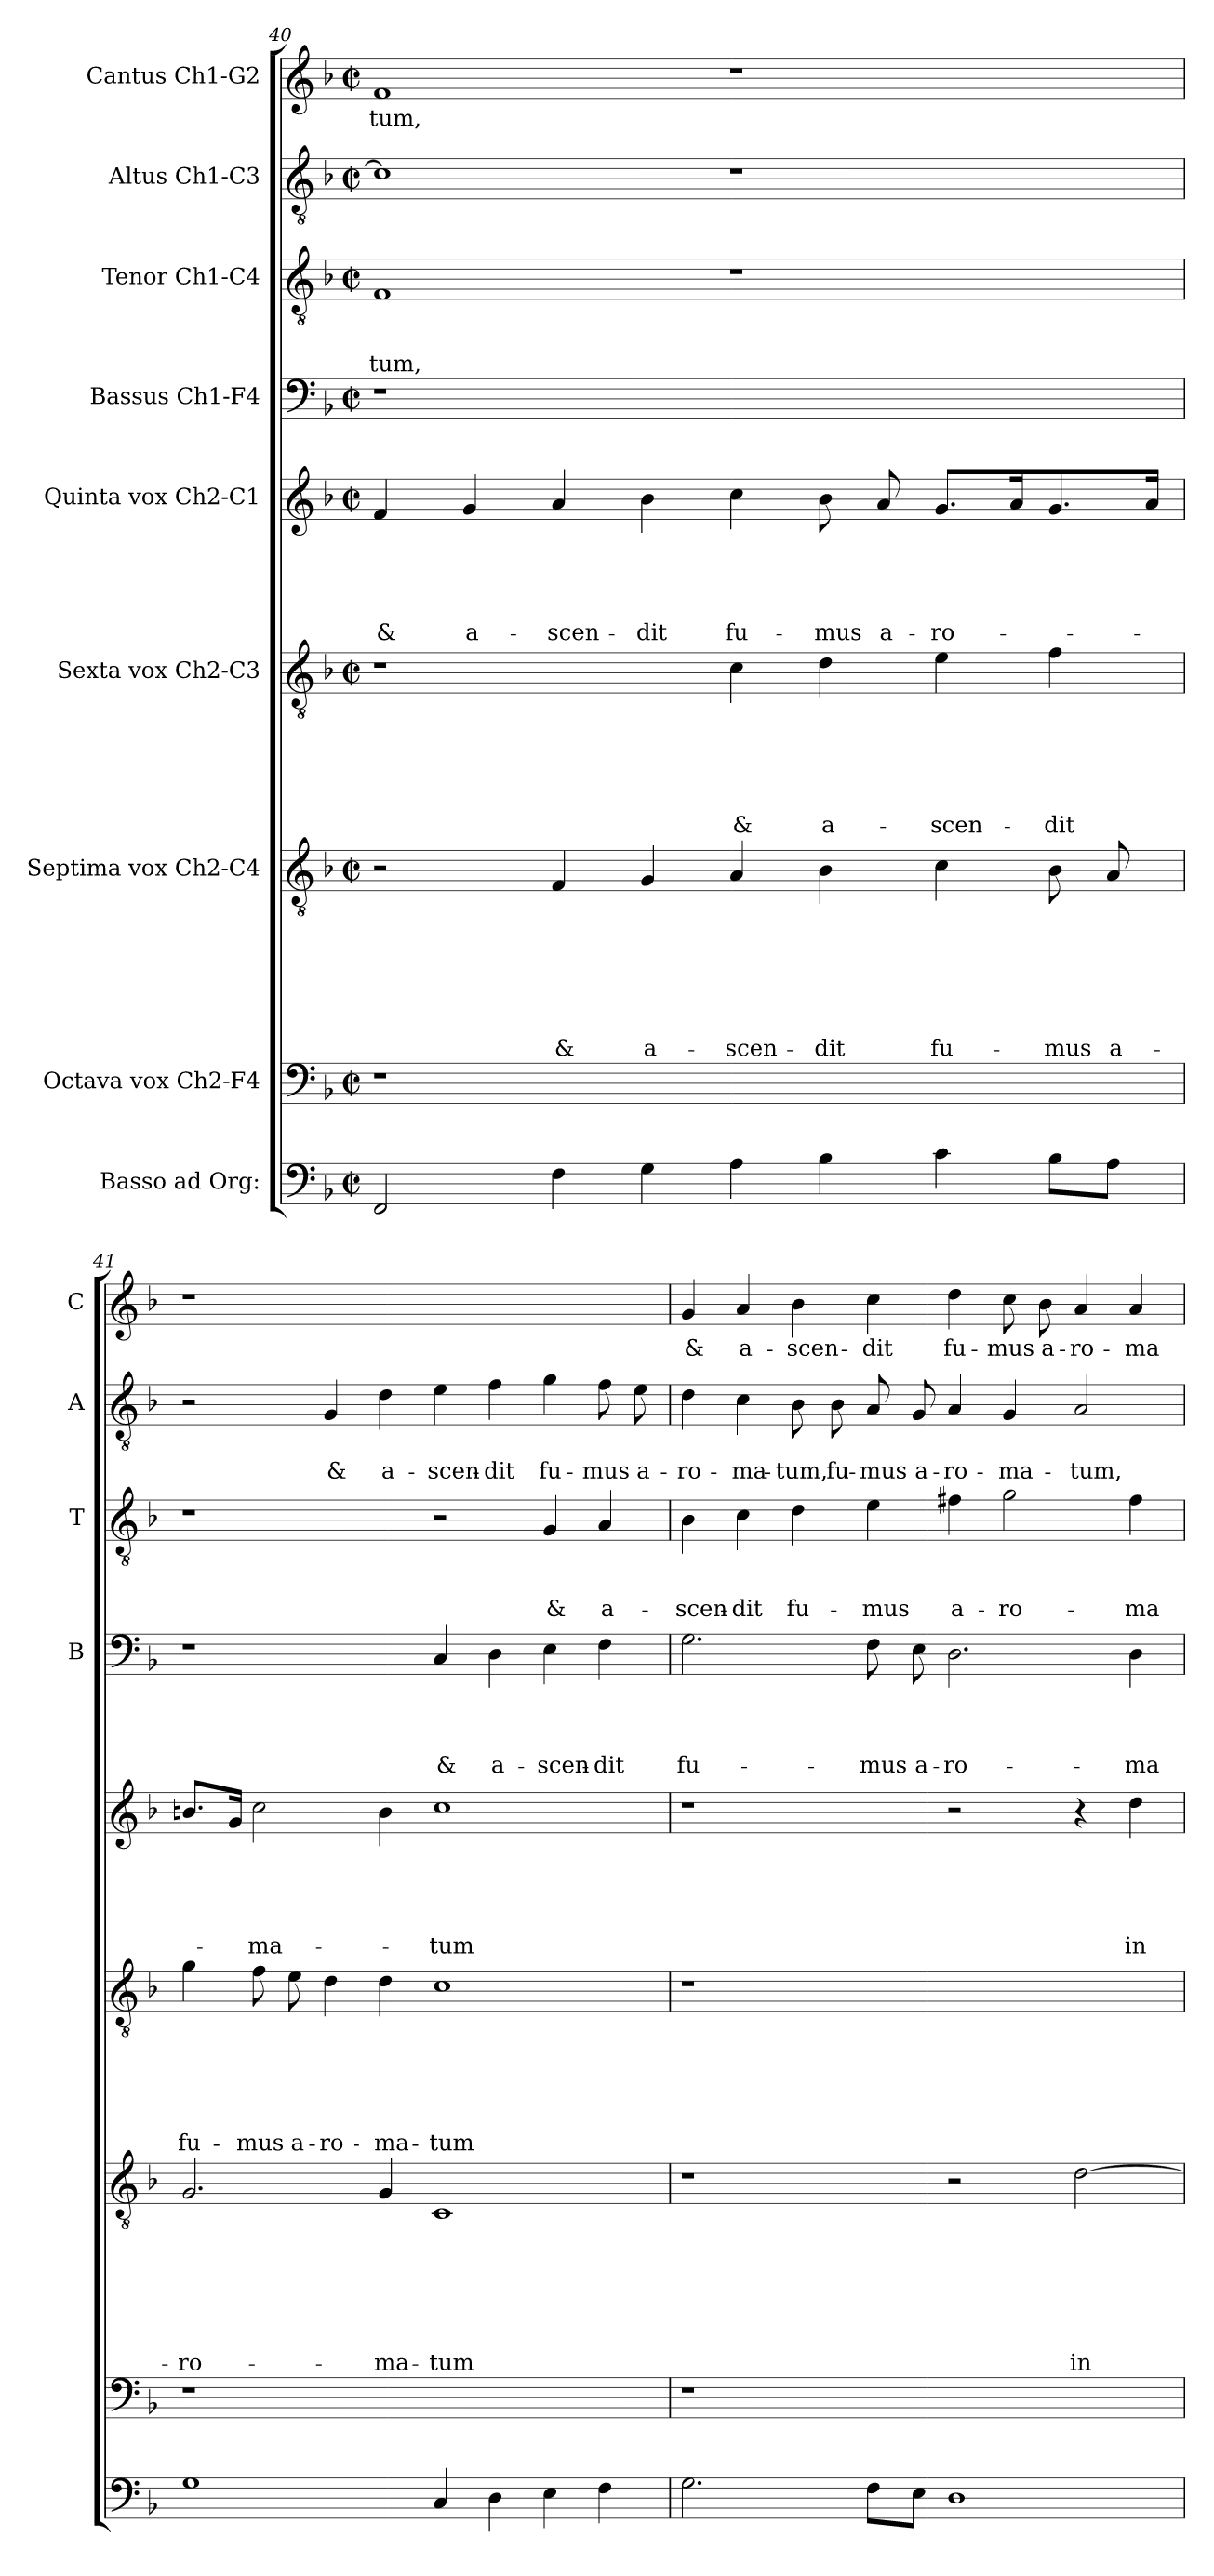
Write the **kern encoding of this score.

**kern	**kern	**kern	**text	**text	**text	**text	**text	**text	**text	**kern	**text	**text	**text	**text	**text	**text	**kern	**text	**text	**text	**text	**text	**kern	**text	**text	**text	**text	**kern	**text	**text	**text	**kern	**text	**text	**kern	**text
*part9	*part8	*part7	*part7	*part7	*part7	*part7	*part7	*part7	*part7	*part6	*part6	*part6	*part6	*part6	*part6	*part6	*part5	*part5	*part5	*part5	*part5	*part5	*part4	*part4	*part4	*part4	*part4	*part3	*part3	*part3	*part3	*part2	*part2	*part2	*part1	*part1
*staff9	*staff8	*staff7	*staff7	*staff7	*staff7	*staff7	*staff7	*staff7	*staff7	*staff6	*staff6	*staff6	*staff6	*staff6	*staff6	*staff6	*staff5	*staff5	*staff5	*staff5	*staff5	*staff5	*staff4	*staff4	*staff4	*staff4	*staff4	*staff3	*staff3	*staff3	*staff3	*staff2	*staff2	*staff2	*staff1	*staff1
*I"Basso ad Org:	*I"Octava vox Ch2-F4	*I"Septima vox Ch2-C4	*	*	*	*	*	*	*	*I"Sexta vox Ch2-C3	*	*	*	*	*	*	*I"Quinta vox Ch2-C1	*	*	*	*	*	*I"Bassus Ch1-F4	*	*	*	*	*I"Tenor Ch1-C4	*	*	*	*I"Altus Ch1-C3	*	*	*I"Cantus Ch1-G2	*
*	*	*	*	*	*	*	*	*	*	*	*	*	*	*	*	*	*	*	*	*	*	*	*I'B	*	*	*	*	*I'T	*	*	*	*I'A	*	*	*I'C	*
!!LO:LB:g=z
*clefF4	*clefF4	*clefGv2	*	*	*	*	*	*	*	*clefGv2	*	*	*	*	*	*	*clefG2	*	*	*	*	*	*clefF4	*	*	*	*	*clefGv2	*	*	*	*clefGv2	*	*	*clefG2	*
*k[b-]	*k[b-]	*k[b-]	*	*	*	*	*	*	*	*k[b-]	*	*	*	*	*	*	*k[b-]	*	*	*	*	*	*k[b-]	*	*	*	*	*k[b-]	*	*	*	*k[b-]	*	*	*k[b-]	*
*F:	*F:	*F:	*	*	*	*	*	*	*	*F:	*	*	*	*	*	*	*F:	*	*	*	*	*	*F:	*	*	*	*	*F:	*	*	*	*F:	*	*	*F:	*
*M2/2	*M2/2	*M2/2	*	*	*	*	*	*	*	*M2/2	*	*	*	*	*	*	*M2/2	*	*	*	*	*	*M2/2	*	*	*	*	*M2/2	*	*	*	*M2/2	*	*	*M2/2	*
*met(c|)	*met(c|)	*met(c|)	*	*	*	*	*	*	*	*met(c|)	*	*	*	*	*	*	*met(c|)	*	*	*	*	*	*met(c|)	*	*	*	*	*met(c|)	*	*	*	*met(c|)	*	*	*met(c|)	*
=40	=40	=40	=40	=40	=40	=40	=40	=40	=40	=40	=40	=40	=40	=40	=40	=40	=40	=40	=40	=40	=40	=40	=40	=40	=40	=40	=40	=40	=40	=40	=40	=40	=40	=40	=40	=40
!	!	!	!	!	!	!	!	!	!	!	!	!	!	!	!	!	!	!	!	!	!	!LO:LY:b	!	!	!	!	!	!	!	!	!LO:LY:b	!	!	!	!	!LO:LY:b
2FF/	1r	2r	.	.	.	.	.	.	.	1r	.	.	.	.	.	.	4f/	.	.	.	.	&	1r	.	.	.	.	1F	.	.	-tum,	1c]	.	.	1f	-tum,
!	!	!	!	!	!	!	!	!	!	!	!	!	!	!	!	!	!	!	!	!	!	!LO:LY:b	!	!	!	!	!	!	!	!	!	!	!	!	!	!
.	.	.	.	.	.	.	.	.	.	.	.	.	.	.	.	.	4g/	.	.	.	.	a-	.	.	.	.	.	.	.	.	.	.	.	.	.	.
!	!	!	!	!	!	!	!	!	!LO:LY:b	!	!	!	!	!	!	!	!	!	!	!	!	!LO:LY:b	!	!	!	!	!	!	!	!	!	!	!	!	!	!
4F\	.	4F/	.	.	.	.	.	.	&	.	.	.	.	.	.	.	4a/	.	.	.	.	-scen-	.	.	.	.	.	.	.	.	.	.	.	.	.	.
!	!	!	!	!	!	!	!	!	!LO:LY:b	!	!	!	!	!	!	!	!	!	!	!	!	!LO:LY:b	!	!	!	!	!	!	!	!	!	!	!	!	!	!
4G\	.	4G/	.	.	.	.	.	.	a-	.	.	.	.	.	.	.	4b-\	.	.	.	.	-dit	.	.	.	.	.	.	.	.	.	.	.	.	.	.
!	!	!	!	!	!	!	!	!	!LO:LY:b	!	!	!	!	!	!	!LO:LY:b	!	!	!	!	!	!LO:LY:b	!	!	!	!	!	!	!	!	!	!	!	!	!	!
4A\	1ryy	4A/	.	.	.	.	.	.	-scen-	4c\	.	.	.	.	.	&	4cc\	.	.	.	.	fu-	1ryy	.	.	.	.	1r	.	.	.	1r	.	.	1r	.
!	!	!	!	!	!	!	!	!	!LO:LY:b	!	!	!	!	!	!	!LO:LY:b	!	!	!	!	!	!LO:LY:b	!	!	!	!	!	!	!	!	!	!	!	!	!	!
4B-\	.	4B-\	.	.	.	.	.	.	-dit	4d\	.	.	.	.	.	a-	8b-\	.	.	.	.	-mus	.	.	.	.	.	.	.	.	.	.	.	.	.	.
!	!	!	!	!	!	!	!	!	!	!	!	!	!	!	!	!	!	!	!	!	!	!LO:LY:b	!	!	!	!	!	!	!	!	!	!	!	!	!	!
.	.	.	.	.	.	.	.	.	.	.	.	.	.	.	.	.	8a/	.	.	.	.	a-	.	.	.	.	.	.	.	.	.	.	.	.	.	.
!	!	!	!	!	!	!	!	!	!LO:LY:b	!	!	!	!	!	!	!LO:LY:b	!	!	!	!	!	!LO:LY:b	!	!	!	!	!	!	!	!	!	!	!	!	!	!
4c\	.	4c\	.	.	.	.	.	.	fu-	4e\	.	.	.	.	.	-scen-	8.g/L	.	.	.	.	-ro-	.	.	.	.	.	.	.	.	.	.	.	.	.	.
.	.	.	.	.	.	.	.	.	.	.	.	.	.	.	.	.	16a/k	.	.	.	.	.	.	.	.	.	.	.	.	.	.	.	.	.	.	.
!	!	!	!	!	!	!	!	!	!LO:LY:b	!	!	!	!	!	!	!LO:LY:b	!	!	!	!	!	!	!	!	!	!	!	!	!	!	!	!	!	!	!	!
8B-\L	.	8B-\	.	.	.	.	.	.	-mus	4f\	.	.	.	.	.	-dit	8.g/	.	.	.	.	.	.	.	.	.	.	.	.	.	.	.	.	.	.	.
!	!	!	!	!	!	!	!	!	!LO:LY:b	!	!	!	!	!	!	!	!	!	!	!	!	!	!	!	!	!	!	!	!	!	!	!	!	!	!	!
8A\J	.	8A/	.	.	.	.	.	.	a-	.	.	.	.	.	.	.	.	.	.	.	.	.	.	.	.	.	.	.	.	.	.	.	.	.	.	.
.	.	.	.	.	.	.	.	.	.	.	.	.	.	.	.	.	16a/Jk	.	.	.	.	.	.	.	.	.	.	.	.	.	.	.	.	.	.	.
=41	=41	=41	=41	=41	=41	=41	=41	=41	=41	=41	=41	=41	=41	=41	=41	=41	=41	=41	=41	=41	=41	=41	=41	=41	=41	=41	=41	=41	=41	=41	=41	=41	=41	=41	=41	=41
!	!	!	!	!	!	!	!	!	!LO:LY:b	!	!	!	!	!	!	!LO:LY:b	!	!	!	!	!	!	!	!	!	!	!	!	!	!	!	!	!	!	!	!
1G	1r	2.G/	.	.	.	.	.	.	-ro-	4g\	.	.	.	.	.	fu-	8.bn/L	.	.	.	.	.	1r	.	.	.	.	1r	.	.	.	2r	.	.	1r	.
.	.	.	.	.	.	.	.	.	.	.	.	.	.	.	.	.	16g/Jk	.	.	.	.	.	.	.	.	.	.	.	.	.	.	.	.	.	.	.
!	!	!	!	!	!	!	!	!	!	!	!	!	!	!	!	!LO:LY:b	!	!	!	!	!	!LO:LY:b	!	!	!	!	!	!	!	!	!	!	!	!	!	!
.	.	.	.	.	.	.	.	.	.	8f\	.	.	.	.	.	-mus	2cc\	.	.	.	.	-ma-	.	.	.	.	.	.	.	.	.	.	.	.	.	.
!	!	!	!	!	!	!	!	!	!	!	!	!	!	!	!	!LO:LY:b	!	!	!	!	!	!	!	!	!	!	!	!	!	!	!	!	!	!	!	!
.	.	.	.	.	.	.	.	.	.	8e\	.	.	.	.	.	a-	.	.	.	.	.	.	.	.	.	.	.	.	.	.	.	.	.	.	.	.
!	!	!	!	!	!	!	!	!	!	!	!	!	!	!	!	!LO:LY:b	!	!	!	!	!	!	!	!	!	!	!	!	!	!	!	!	!	!LO:LY:b	!	!
.	.	.	.	.	.	.	.	.	.	4d\	.	.	.	.	.	-ro-	.	.	.	.	.	.	.	.	.	.	.	.	.	.	.	4G/	.	&	.	.
!	!	!	!	!	!	!	!	!	!LO:LY:b	!	!	!	!	!	!	!LO:LY:b	!	!	!	!	!	!	!	!	!	!	!	!	!	!	!	!	!	!LO:LY:b	!	!
.	.	4G/	.	.	.	.	.	.	-ma-	4d\	.	.	.	.	.	-ma-	4b\	.	.	.	.	.	.	.	.	.	.	.	.	.	.	4d\	.	a-	.	.
!	!	!	!	!	!	!	!	!	!LO:LY:b	!	!	!	!	!	!	!LO:LY:b	!	!	!	!	!	!LO:LY:b	!	!	!	!	!LO:LY:b	!	!	!	!	!	!	!LO:LY:b	!	!
4C/	1ryy	1C	.	.	.	.	.	.	-tum	1c	.	.	.	.	.	-tum	1cc	.	.	.	.	-tum	4C/	.	.	.	&	2r	.	.	.	4e\	.	-scen-	1ryy	.
!	!	!	!	!	!	!	!	!	!	!	!	!	!	!	!	!	!	!	!	!	!	!	!	!	!	!	!LO:LY:b	!	!	!	!	!	!	!LO:LY:b	!	!
4D\	.	.	.	.	.	.	.	.	.	.	.	.	.	.	.	.	.	.	.	.	.	.	4D\	.	.	.	a-	.	.	.	.	4f\	.	-dit	.	.
!	!	!	!	!	!	!	!	!	!	!	!	!	!	!	!	!	!	!	!	!	!	!	!	!	!	!	!LO:LY:b	!	!	!	!LO:LY:b	!	!	!LO:LY:b	!	!
4E\	.	.	.	.	.	.	.	.	.	.	.	.	.	.	.	.	.	.	.	.	.	.	4E\	.	.	.	-scen-	4G/	.	.	&	4g\	.	fu-	.	.
!	!	!	!	!	!	!	!	!	!	!	!	!	!	!	!	!	!	!	!	!	!	!	!	!	!	!	!LO:LY:b	!	!	!	!LO:LY:b	!	!	!LO:LY:b	!	!
4F\	.	.	.	.	.	.	.	.	.	.	.	.	.	.	.	.	.	.	.	.	.	.	4F\	.	.	.	-dit	4A/	.	.	a-	8f\	.	-mus	.	.
!	!	!	!	!	!	!	!	!	!	!	!	!	!	!	!	!	!	!	!	!	!	!	!	!	!	!	!	!	!	!	!	!	!	!LO:LY:b	!	!
.	.	.	.	.	.	.	.	.	.	.	.	.	.	.	.	.	.	.	.	.	.	.	.	.	.	.	.	.	.	.	.	8e\	.	a-	.	.
=42	=42	=42	=42	=42	=42	=42	=42	=42	=42	=42	=42	=42	=42	=42	=42	=42	=42	=42	=42	=42	=42	=42	=42	=42	=42	=42	=42	=42	=42	=42	=42	=42	=42	=42	=42	=42
!	!	!	!	!	!	!	!	!	!	!	!	!	!	!	!	!	!	!	!	!	!	!	!	!	!	!	!LO:LY:b	!	!	!	!LO:LY:b	!	!	!LO:LY:b	!	!LO:LY:b
2.G\	1r	1r	.	.	.	.	.	.	.	1r	.	.	.	.	.	.	1r	.	.	.	.	.	2.G\	.	.	.	fu-	4B-\	.	.	-scen-	4d\	.	-ro-	4g/	&
!	!	!	!	!	!	!	!	!	!	!	!	!	!	!	!	!	!	!	!	!	!	!	!	!	!	!	!	!	!	!	!LO:LY:b	!	!	!LO:LY:b	!	!LO:LY:b
.	.	.	.	.	.	.	.	.	.	.	.	.	.	.	.	.	.	.	.	.	.	.	.	.	.	.	.	4c\	.	.	-dit	4c\	.	-ma-	4a/	a-
!	!	!	!	!	!	!	!	!	!	!	!	!	!	!	!	!	!	!	!	!	!	!	!	!	!	!	!	!	!	!	!LO:LY:b	!	!	!LO:LY:b	!	!LO:LY:b
.	.	.	.	.	.	.	.	.	.	.	.	.	.	.	.	.	.	.	.	.	.	.	.	.	.	.	.	4d\	.	.	fu-	8B-\	.	-tum,	4b-\	-scen-
!	!	!	!	!	!	!	!	!	!	!	!	!	!	!	!	!	!	!	!	!	!	!	!	!	!	!	!	!	!	!	!	!	!	!LO:LY:b	!	!
.	.	.	.	.	.	.	.	.	.	.	.	.	.	.	.	.	.	.	.	.	.	.	.	.	.	.	.	.	.	.	.	8B-\	.	fu-	.	.
!	!	!	!	!	!	!	!	!	!	!	!	!	!	!	!	!	!	!	!	!	!	!	!	!	!	!	!LO:LY:b	!	!	!	!LO:LY:b	!	!	!LO:LY:b	!	!LO:LY:b
8F\L	.	.	.	.	.	.	.	.	.	.	.	.	.	.	.	.	.	.	.	.	.	.	8F\	.	.	.	-mus	4e\	.	.	-mus	8A/	.	-mus	4cc\	-dit
!	!	!	!	!	!	!	!	!	!	!	!	!	!	!	!	!	!	!	!	!	!	!	!	!	!	!	!LO:LY:b	!	!	!	!	!	!	!LO:LY:b	!	!
8E\J	.	.	.	.	.	.	.	.	.	.	.	.	.	.	.	.	.	.	.	.	.	.	8E\	.	.	.	a-	.	.	.	.	8G/	.	a-	.	.
!	!	!	!	!	!	!	!	!	!	!	!	!	!	!	!	!	!	!	!	!	!	!	!	!	!	!	!LO:LY:b	!	!	!	!LO:LY:b	!	!	!LO:LY:b	!	!LO:LY:b
1D	1ryy	2r	.	.	.	.	.	.	.	1ryy	.	.	.	.	.	.	2r	.	.	.	.	.	2.D\	.	.	.	-ro-	4f#X\	.	.	a-	4A/	.	-ro-	4dd\	fu-
!	!	!	!	!	!	!	!	!	!	!	!	!	!	!	!	!	!	!	!	!	!	!	!	!	!	!	!	!	!	!	!LO:LY:b	!	!	!LO:LY:b	!	!LO:LY:b
.	.	.	.	.	.	.	.	.	.	.	.	.	.	.	.	.	.	.	.	.	.	.	.	.	.	.	.	2g\	.	.	-ro-	4G/	.	-ma-	8cc\	-mus
!	!	!	!	!	!	!	!	!	!	!	!	!	!	!	!	!	!	!	!	!	!	!	!	!	!	!	!	!	!	!	!	!	!	!	!	!LO:LY:b
.	.	.	.	.	.	.	.	.	.	.	.	.	.	.	.	.	.	.	.	.	.	.	.	.	.	.	.	.	.	.	.	.	.	.	8b-\	a-
!	!	!	!	!	!	!	!	!	!LO:LY:b	!	!	!	!	!	!	!	!	!	!	!	!	!	!	!	!	!	!	!	!	!	!	!	!	!LO:LY:b	!	!LO:LY:b
.	.	[2d\	.	.	.	.	.	.	in	.	.	.	.	.	.	.	4r	.	.	.	.	.	.	.	.	.	.	.	.	.	.	2A/	.	-tum,	4a/	-ro-
!	!	!	!	!	!	!	!	!	!	!	!	!	!	!	!	!	!	!	!	!	!	!LO:LY:b	!	!	!	!	!LO:LY:b	!	!	!	!LO:LY:b	!	!	!	!	!LO:LY:b
.	.	.	.	.	.	.	.	.	.	.	.	.	.	.	.	.	4dd\	.	.	.	.	in	4D\	.	.	.	-ma-	4f#\	.	.	-ma-	.	.	.	4a/	-ma-
=	=	=	=	=	=	=	=	=	=	=	=	=	=	=	=	=	=	=	=	=	=	=	=	=	=	=	=	=	=	=	=	=	=	=	=	=
*-	*-	*-	*-	*-	*-	*-	*-	*-	*-	*-	*-	*-	*-	*-	*-	*-	*-	*-	*-	*-	*-	*-	*-	*-	*-	*-	*-	*-	*-	*-	*-	*-	*-	*-	*-	*-
